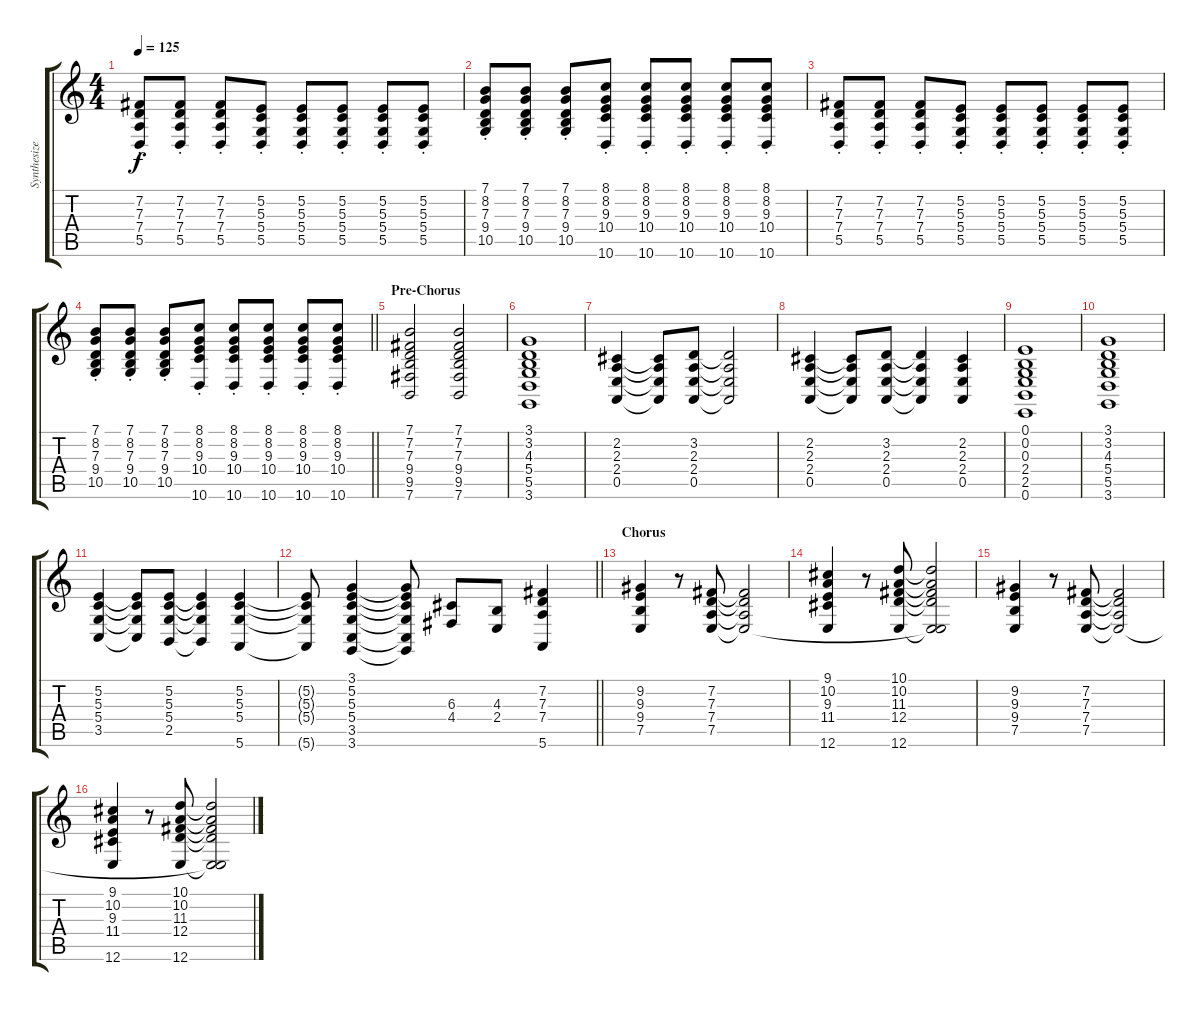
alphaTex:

\track ("Synthesizer" "Synthesize") {instrument lead1square}
\staff {score tabs}
\tuning (E4 B3 G3 D3 A2 E2) {hide}
\ts (4 4)
\tempo 125
\clef g2
\ks c
(7.2{st} 7.3{st} 7.4 5.5).8{dy f} (7.2{st} 7.3{st} 7.4 5.5).8 (7.2{st} 7.3{st} 7.4 5.5).8 (5.2{st} 5.3{st} 5.4 5.5).8 (5.2{st} 5.3{st} 5.4 5.5).8 (5.2{st} 5.3{st} 5.4 5.5).8 (5.2{st} 5.3{st} 5.4 5.5).8 (5.2{st} 5.3{st} 5.4 5.5).8 |
(7.1{st} 8.2{st} 7.3{st} 9.4 10.5).8 (7.1{st} 8.2{st} 7.3{st} 9.4 10.5).8 (7.1{st} 8.2{st} 7.3{st} 9.4 10.5).8 (8.1{st} 8.2{st} 9.3{st} 10.4 10.6).8 (8.1{st} 8.2{st} 9.3{st} 10.4 10.6).8 (8.1{st} 8.2{st} 9.3{st} 10.4 10.6).8 (8.1{st} 8.2{st} 9.3{st} 10.4 10.6).8 (8.1{st} 8.2{st} 9.3{st} 10.4 10.6).8 |
(7.2{st} 7.3{st} 7.4 5.5).8 (7.2{st} 7.3{st} 7.4 5.5).8 (7.2{st} 7.3{st} 7.4 5.5).8 (5.2{st} 5.3{st} 5.4 5.5).8 (5.2{st} 5.3{st} 5.4 5.5).8 (5.2{st} 5.3{st} 5.4 5.5).8 (5.2{st} 5.3{st} 5.4 5.5).8 (5.2{st} 5.3{st} 5.4 5.5).8 |
\barLineRight lightlight
(7.1{st} 8.2{st} 7.3{st} 9.4 10.5).8 (7.1{st} 8.2{st} 7.3{st} 9.4 10.5).8 (7.1{st} 8.2{st} 7.3{st} 9.4 10.5).8 (8.1{st} 8.2{st} 9.3{st} 10.4 10.6).8 (8.1{st} 8.2{st} 9.3{st} 10.4 10.6).8 (8.1{st} 8.2{st} 9.3{st} 10.4 10.6).8 (8.1{st} 8.2{st} 9.3{st} 10.4 10.6).8 (8.1{st} 8.2{st} 9.3{st} 10.4 10.6).8 |
\section ("" "Pre-Chorus")
(7.1 7.2 7.3 9.4 9.5 7.6).2 (7.1 7.2 7.3 9.4 9.5 7.6).2 |
(3.1 3.2 4.3 5.4 5.5 3.6).1 |
(2.2 2.3 2.4 0.5).4 (2.2{t} 2.3{t} 2.4{t} 0.5{t}).8 (3.2 2.3 2.4 0.5).8 (3.2{t} 2.3{t} 2.4{t} 0.5{t}).2 |
(2.2 2.3 2.4 0.5).4 (2.2{t} 2.3{t} 2.4{t} 0.5{t}).8 (3.2 2.3 2.4 0.5).8 (3.2{t} 2.3{t} 2.4{t} 0.5{t}).4 (2.2 2.3 2.4 0.5).4 |
(0.1 0.2 0.3 2.4 2.5 0.6).1 |
(3.1 3.2 4.3 5.4 5.5 3.6).1 |
(5.2 5.3 5.4 3.5).4 (5.2{t} 5.3{t} 5.4{t} 3.5{t}).8 (5.2 5.3 5.4 2.5).8 (5.2{t} 5.3{t} 5.4{t} 2.5{t}).4 (5.2 5.3 5.4 5.6).4 |
\barLineRight lightlight
(5.2{t} 5.3{t} 5.4{t} 5.6{t}).8 (3.1 5.2 5.3 5.4 3.5 3.6).4 (3.1{t} 5.2{t} 5.3{t} 5.4{t} 3.5{t} 3.6{t}).8 (6.3 4.4).8 (4.3 2.4).8 (7.2 7.3 7.4 5.6).4 |
\section ("" "Chorus")
(9.2 9.3 9.4 7.5).4 r.8 (7.2 7.3 7.4 7.5).8 (7.2{t} 7.3{t} 7.4{t} 7.5{t}).2 |
(9.1 10.2 9.3 11.4 12.6).4 r.8 (10.1 10.2 11.3 12.4 12.6).8 (10.1{t} 10.2{t} 11.3{t} 12.4{t} 7.5{t} 12.6{t}).2 |
(9.2 9.3 9.4 7.5).4 r.8 (7.2 7.3 7.4 7.5).8 (7.2{t} 7.3{t} 7.4{t} 7.5{t}).2 |
(9.1 10.2 9.3 11.4 12.6).4 r.8 (10.1 10.2 11.3 12.4 12.6).8 (10.1{t} 10.2{t} 11.3{t} 12.4{t} 7.5{t} 12.6{t}).2
